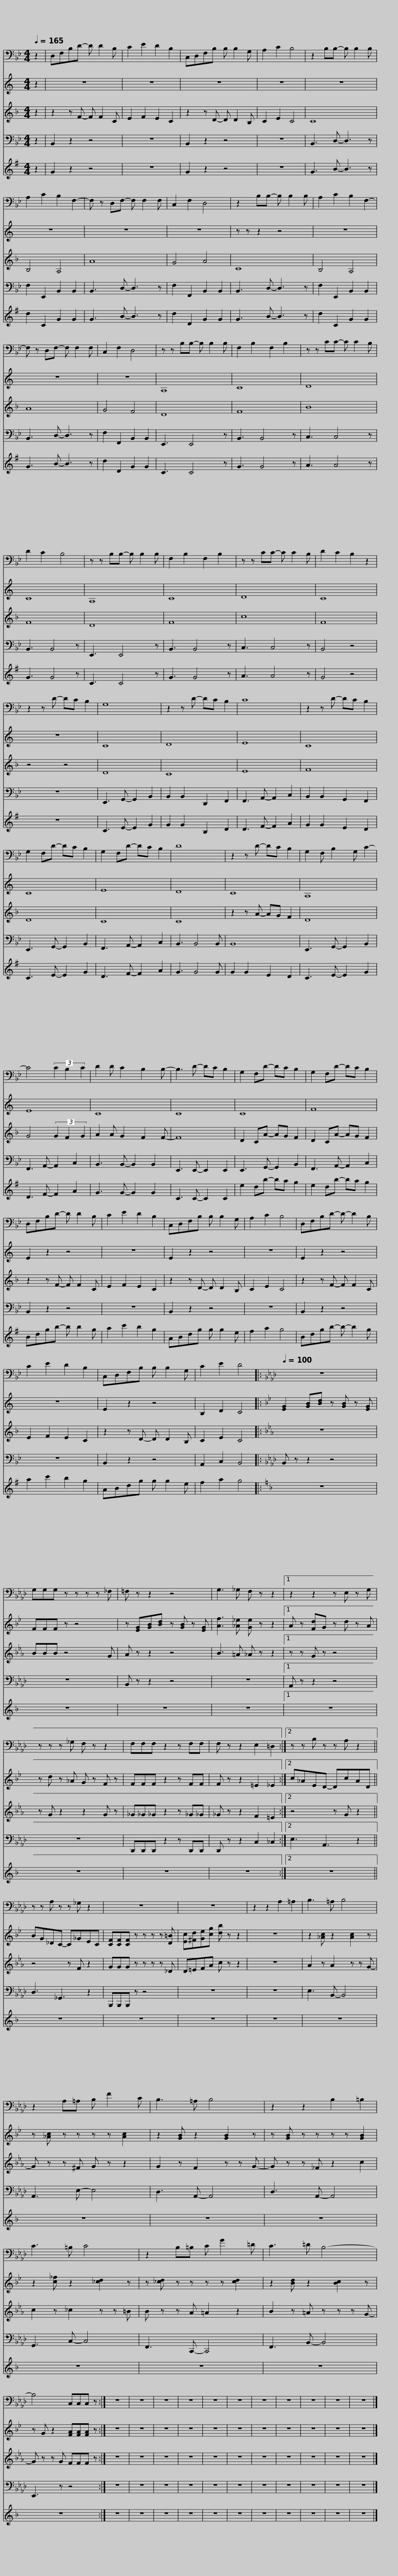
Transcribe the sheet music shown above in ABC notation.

X:1
%%score 1 2 3 4 5
L:1/8
Q:1/4=165
M:4/4
I:linebreak $
K:Bb
V:1 bass
V:2 treble transpose=-2
V:3 treble transpose=-7
V:4 bass
V:5 treble transpose=-21
V:1
 z2 | D,F,B,D- D D2 B, | C2 E2 D2 B,2 | C,D,F,B, B, B,2 G, | A,2 C2 B,4 | %5
 z2 B,B,- B, B,2 B, |$ A,2 C2 B,2 F,2- | F, z D,F,- F, F,2 F, | C,2 F,2 D,4 | z2 B,B,- B, B,2 B, | %10
 A,2 C2 B,2 F,2- | F, z D,F,- F, F,2 F, | C,2 F,2 D,4 |$ z z B,B,- B, B,2 B, | F,2 B,2 F,2 B,2 | %15
 z z CC- C C2 B, | D2 C2 B,4 | z z B,B,- B, B,2 B, | F,2 B,2 F,2 B,2 |$ z z CC- C C2 B, | %20
 D2 C2 B,2 z2 | z2 z D- DC B,2 | G,8 | z2 z D- DC B,2 | C8 |$ %25
 z2 z D- DC B,2 | G,2 F,D- DC B,2 | G,2 F,D- DC B,2 | D8 | z2 z D- DC B,2 | %30
 G,2 F, B,2 G, C2- |$ C4 (3C2 B,2 C2 | D2 D C2 B,2 B,- | B,3 D- DC B,2 | G,2 F,D- DC B,2 | %35
 G,2 F,D- DC B,2 |$ D,F,B,D- D D2 B, | C2 E2 D2 B,2 | C,D,F,B, B, B,2 G, | A,2 C2 B,4 | %40
 D,F,B,D- D- D2 B, | C2 E2 D2 B,2 |$ C,D,F,B, B, B,2 G, | C2 E2 D4 |:[K:Ab][Q:1/4=100] z8 | %45
 G,G,G, z z z z _F, |$ =F, z z2 z4 | G,3 _G, F, z z2 |1 z2 z2 z E, z G, | z z z _G, F, z z2 |$ %50
 F,F,F, z2 z F,F, | F, z z2 E,2 =D,2 :|2 z z B, z z A, z2 || z z A, z z _G, z2 |$ z8 | %55
 z8 | z2 z2 A,2 =A,2 | B,3 =A, B,4 | z2 A,=A, B, F2 C |$ B,3 =A, B,4 | %60
 z2 z2 B,2 =B,2 | C3 =B, C4 | z2 B,=B, C G2 =D |$ C3 =D B,4- | B,4 C,C,C, z :| %65
 z8 | z8 | z8 | z8 | z8 | %70
 z8 | z8 | z8 | z8 |$ z8 | %75
 z8 |] %76
V:2
[K:C] z2 | z8 | z8 | z8 | z8 | %5
 z8 |$ z8 | z8 | z8 | z z z2 z4 | %10
 z8 | z8 | z8 |$ A,8 | C8 | %15
 D8 | C8 | A,8 | C8 |$ D8 | %20
 C8 | z8 | C8 | D8 | E8 |$ %25
 C8 | C8 | E8 | D8 | C8 | %30
 A,8 |$ E8 | C8 | C8 | C8 | %35
 F8 |$ E2 z2 z4 | z8 | E2 z2 z4 | z8 | %40
 E2 z2 z4 | z8 |$ E2 z2 z4 | B,2 D2 C4 |:[K:Bb] [EG]2 [GB][Bd] z [GB] z [EG] | %45
 FFF z z4 |$ z [EG][GB][Bd] z [GB] z [EG] | [Af]3 [_A_e] [Ge] z z2 |1 A z [Fd]G z d z A | z d z _A G z F z |$ %50
 FFF z2 z FF | F z z2 =E2 _E2 :|2 c_AED- DcAD || BG_DC- C_GEC |$ [CF][CF][CF] z z z z [D=B] | %55
 [Ec][^Fd][Ge][cg] [db] z z2 | z8 | z2 [_Ac] z2 [Ac]2 z | z [_Ac] z z z z [Ac]2 |$ z2 [GB] z2 [GB]2 z | %60
 z [GB] z z z z [GB]2 | z2 [c_f] z2 [_cd]2 z | z [_cd] z z z z [cd]2 |$ z2 [Bd] z2 [Bc]2 z | z G z2 [FA][FA][FA] z :| %65
 z8 | z8 | z8 | z8 | z8 | %70
 z8 | z8 | z8 | z8 |$ z8 | %75
 z8 |] %76
V:3
[K:F] z2 | z2 z F- F F2 C | E2 F2 E2 C2 | z2 z D- D D2 B, | C2 E2 C4 | %5
 C8 |$ B,4 A,4 | A8 | G4 A4 | C8 | %10
 B,4 A,4 | A8 | G4 F4 |$ D8 | F8 | %15
 B8 | F8 | D8 | F8 |$ c8 | %20
 F8 | z4 z4 | D8 | C8 | E8 |$ %25
 F8 | D8 | C8 | C8 | z2 z A- AG F2 | %30
 D8 |$ G4 (3G2 F2 G2 | A2 A G2 F2 F- | F8 | D2 CA- AG F2 | %35
 D2 CA- AG F2 |$ z2 z F- F F2 C | E2 F2 E2 C2 | z2 z D- D D2 B, | C2 E2 C4 | %40
 z2 z F- F F2 C | E2 F2 E2 C2 |$ z2 z D- D D2 B, | C2 E2 C4 |:[K:Eb] z8 | %45
 BBB z4 G |$ A z z2 z4 | B3 =A _A z z2 |1 z z G z z4 | z G z2 z2 G z |$ %50
 _G_G_G z2 z _G_G | _G z z2 F2 =E2 :|2 z4 z G z2 || z4 z F z2 |$ GGG z z z z _D | %55
 D=EFA c z z2 | z8 | A2 z A2 z z G- | G z z ^F G z z2 |$ G2 z F2 z z G- | %60
 G z z _F z2 c2 | c2 z _c2 z z =B | B z z A =A2 z2 |$ B2 z =A z z z G- | G z z G FFF z :| %65
 z8 | z8 | z8 | z8 | z8 | %70
 z8 | z8 | z8 | z8 |$ z8 | %75
 z8 |] %76
V:4
 z2 | B,,2 z2 z4 | z8 | B,,2 z2 z4 | z8 | %5
 B,,3 D,- D,3 z |$ F,2 E,,2 B,,2 B,,2 | B,,3 D,- D,3 z | F,2 F,,2 B,,2 B,,2 | B,,3 D,- D,3 z | %10
 F,2 E,,2 B,,2 B,,2 | B,,3 D,- D,3 z | F,2 F,,2 B,,2 B,,2 |$ E,,3 E,,4 z | B,,3 B,,4 z | %15
 C,3 C,4 z | B,,3 B,,4 z | E,,3 E,,4 z | B,,3 B,,4 z |$ C,3 C,4 z | %20
 B,,4 z4 | z8 | E,,3 G,,- G,,2 B,,2 | B,,2 B,,2 D,,2 F,,2 | F,,3 A,,- A,,2 C,2 |$ %25
 B,,2 B,,2 G,,2 F,,2 | E,,3 G,,- G,,2 B,,2 | F,,3 A,,- A,,2 C,2 | B,,3 B,,4 B,, | B,,8 | %30
 E,,3 G,,- G,,2 B,,2 |$ F,,3 A,,- A,,2 C,2 | B,,3 B,,- B,,2 B,,2 | E,,3 E,,- E,,2 E,,2 | E,,3 G,,- G,,2 B,,2 | %35
 F,,3 A,,- A,,2 C,2 |$ B,,2 z2 z4 | z8 | B,,2 z2 z4 | z8 | %40
 B,,2 z2 z4 | z8 |$ B,,2 z2 z4 | A,,2 C,2 B,,4 |:[K:Ab] B,, z z2 z4 | %45
 z8 |$ B,, z z2 z4 | z8 |1 A,, z z2 z4 | z8 |$ %50
 D,,D,,D,, z2 z D,,D,, | D,, z z2 C,2 _C,2 :|2 E,3 A,,3 z2 || D,3 _G,,3 z2 |$ B,,,B,,,B,,, z z4 | %55
 z8 | z8 | E,3 B,,- B,,4 | A,,3 E,- E,4 |$ D,3 A,,- A,,4 | %60
 D,3 A,,- A,,4 | G,,3 C,- C,4 | F,,3 C,,- C,,4 |$ F,,3 B,,- B,,4 | E,,3 z z4 :| %65
 z8 | z8 | z8 | z8 | z8 | %70
 z8 | z8 | z8 | z8 |$ z8 | %75
 z8 |] %76
V:5
[K:G] z2 | G2 z2 z4 | z8 | G2 z2 z4 | z8 | %5
 G3 B- B3 z |$ d2 C2 G2 G2 | G3 B- B3 z | d2 D2 G2 G2 | G3 B- B3 z | %10
 d2 C2 G2 G2 | G3 B- B3 z | d2 D2 G2 G2 |$ C3 C4 z | G3 G4 z | %15
 A3 A4 z | G3 G4 z | C3 C4 z | G3 G4 z |$ A3 A4 z | %20
 G4 z4 | z8 | C3 E- E2 G2 | G2 G2 B,2 D2 | D3 F- F2 A2 |$ %25
 G2 G2 E2 D2 | C3 E- E2 G2 | D3 F- F2 A2 | G3 G4 G | G2 G2 E2 D2 | %30
 C3 E- E2 G2 |$ D3 F- F2 A2 | G3 G- G2 G2 | C3 C- C2 C2 | e2 db- ba g2 | %35
 e2 db- ba g2 |$ Bdgb- b b2 g | a2 c'2 b2 g2 | ABdg g g2 e | f2 a2 g4 | %40
 Bdgb- b- b2 g | a2 c'2 b2 g2 |$ ABdg g g2 e | f2 a2 g4 |:[K:F] z8 | %45
 z8 |$ z8 | z8 |1 z8 | z8 |$ %50
 z8 | z8 :|2 z8 || z8 |$ z8 | %55
 z8 | z8 | z8 | z8 |$ z8 | %60
 z8 | z8 | z8 |$ z8 | z8 :| %65
 z8 | z8 | z8 | z8 | z8 | %70
 z8 | z8 | z8 | z8 |$ z8 | %75
 z8 |] %76
